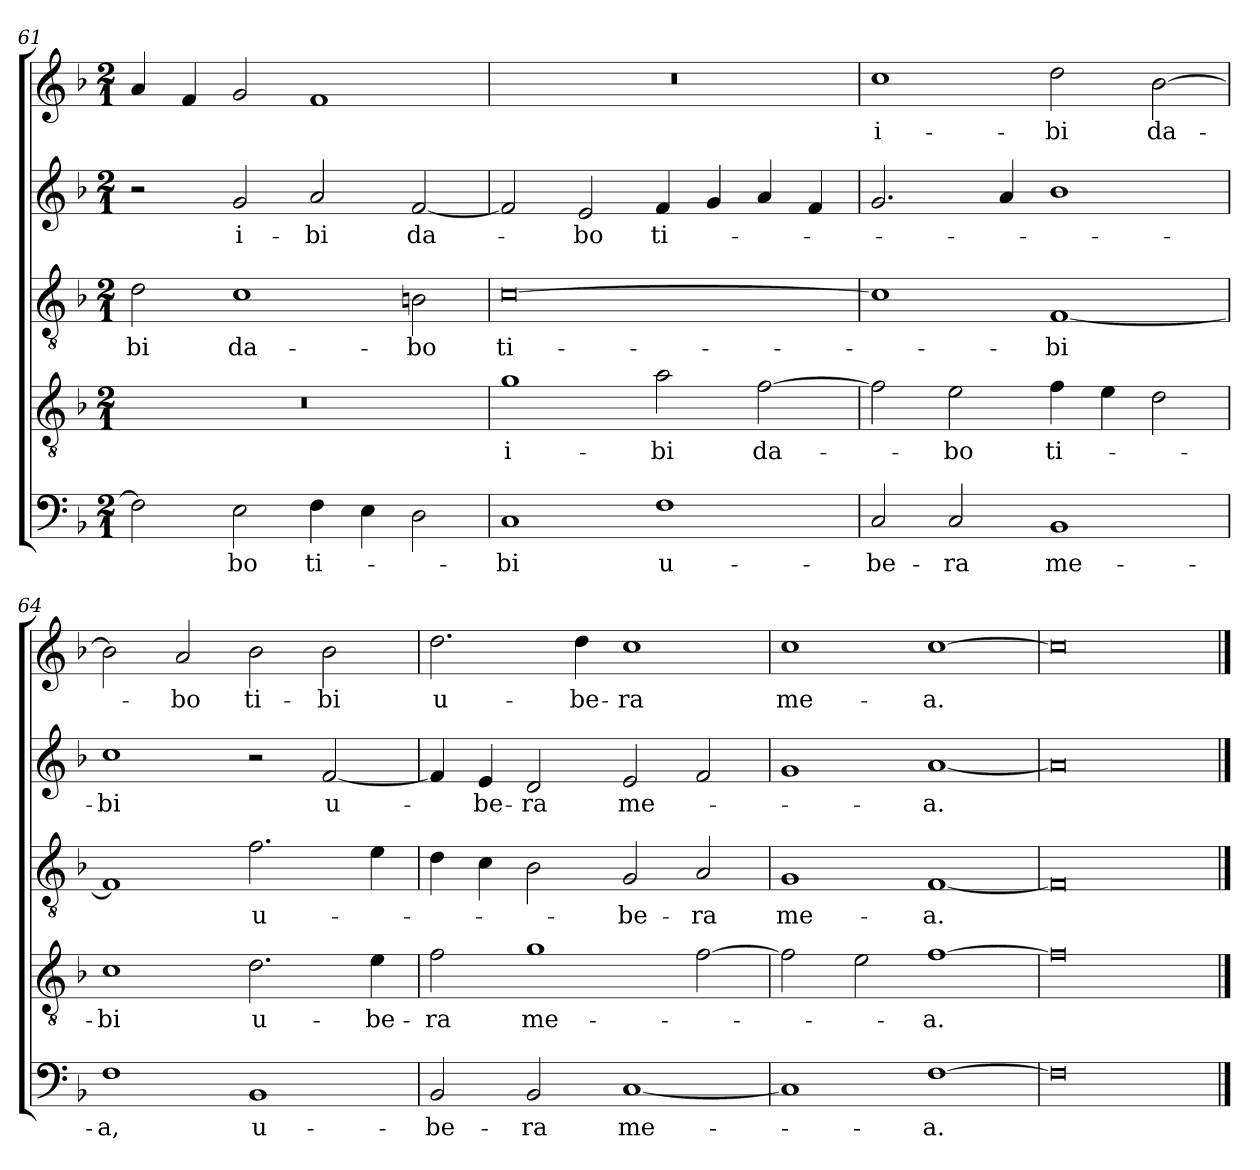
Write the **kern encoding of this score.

**kern	**text	**kern	**text	**kern	**text	**kern	**text	**kern	**text
*part5	*part5	*part4	*part4	*part3	*part3	*part2	*part2	*part1	*part1
*staff5	*staff5	*staff4	*staff4	*staff3	*staff3	*staff2	*staff2	*staff1	*staff1
!!LO:LB:g=z
*clefF4	*	*clefGv2	*	*clefGv2	*	*clefG2	*	*clefG2	*
*k[b-]	*	*k[b-]	*	*k[b-]	*	*k[b-]	*	*k[b-]	*
*F:	*	*F:	*	*F:	*	*F:	*	*F:	*
*M2/1	*	*M2/1	*	*M2/1	*	*M2/1	*	*M2/1	*
=61	=61	=61	=61	=61	=61	=61	=61	=61	=61
!	!	!	!	!	!LO:LY:b	!	!	!	!
2F\]	.	0r	.	2d\	-bi	2r	.	4a/	.
.	.	.	.	.	.	.	.	4f/	.
!	!LO:LY:b	!	!	!	!LO:LY:b	!	!LO:LY:b	!	!
2E\	-bo	.	.	1c	da-	2g/	i-	2g/	.
!	!LO:LY:b	!	!	!	!	!	!LO:LY:b	!	!
4F\	ti-	.	.	.	.	2a/	-bi	1f	.
4E\	.	.	.	.	.	.	.	.	.
!	!	!	!	!	!LO:LY:b	!	!LO:LY:b	!	!
2D\	.	.	.	2Bn\	-bo	[2f/	da-	.	.
=62	=62	=62	=62	=62	=62	=62	=62	=62	=62
!	!LO:LY:b	!	!LO:LY:b	!	!LO:LY:b	!	!	!	!
1C	-bi	1g	i-	[0c	ti-	2f/]	.	0r	.
!	!	!	!	!	!	!	!LO:LY:b	!	!
.	.	.	.	.	.	2e/	-bo	.	.
!	!LO:LY:b	!	!LO:LY:b	!	!	!	!LO:LY:b	!	!
1F	u-	2a\	-bi	.	.	4f/	ti-	.	.
.	.	.	.	.	.	4g/	.	.	.
!	!	!	!LO:LY:b	!	!	!	!	!	!
.	.	[2f\	da-	.	.	4a/	.	.	.
.	.	.	.	.	.	4f/	.	.	.
=63	=63	=63	=63	=63	=63	=63	=63	=63	=63
!	!LO:LY:b	!	!	!	!	!	!	!	!LO:LY:b
2C/	-be-	2f\]	.	1c]	.	2.g/	.	1cc	i-
!	!LO:LY:b	!	!LO:LY:b	!	!	!	!	!	!
2C/	-ra	2e\	-bo	.	.	.	.	.	.
.	.	.	.	.	.	4a/	.	.	.
!	!LO:LY:b	!	!LO:LY:b	!	!LO:LY:b	!	!	!	!LO:LY:b
1BB-	me-	4f\	ti-	[1F	-bi	1b-	.	2dd\	-bi
.	.	4e\	.	.	.	.	.	.	.
!	!	!	!	!	!	!	!	!	!LO:LY:b
.	.	2d\	.	.	.	.	.	[2b-\	da-
=64	=64	=64	=64	=64	=64	=64	=64	=64	=64
!	!LO:LY:b	!	!LO:LY:b	!	!	!	!LO:LY:b	!	!
1F	-a,	1c	-bi	1F]	.	1cc	-bi	2b-\]	.
!	!	!	!	!	!	!	!	!	!LO:LY:b
.	.	.	.	.	.	.	.	2a/	-bo
!	!LO:LY:b	!	!LO:LY:b	!	!LO:LY:b	!	!	!	!LO:LY:b
1BB-	u-	2.d\	u-	2.f\	u-	2r	.	2b-\	ti-
!	!	!	!	!	!	!	!LO:LY:b	!	!LO:LY:b
.	.	.	.	.	.	[2f/	u-	2b-\	-bi
!	!	!	!LO:LY:b	!	!	!	!	!	!
.	.	4e\	-be-	4e\	.	.	.	.	.
=65	=65	=65	=65	=65	=65	=65	=65	=65	=65
!	!LO:LY:b	!	!LO:LY:b	!	!	!	!	!	!LO:LY:b
2BB-/	-be-	2f\	-ra	4d\	.	4f/]	.	2.dd\	u-
!	!	!	!	!	!	!	!LO:LY:b	!	!
.	.	.	.	4c\	.	4e/	-be-	.	.
!	!LO:LY:b	!	!LO:LY:b	!	!	!	!LO:LY:b	!	!
2BB-/	-ra	1g	me-	2B-\	.	2d/	-ra	.	.
!	!	!	!	!	!	!	!	!	!LO:LY:b
.	.	.	.	.	.	.	.	4dd\	-be-
!	!LO:LY:b	!	!	!	!LO:LY:b	!	!LO:LY:b	!	!LO:LY:b
[1C	me-	.	.	2G/	-be-	2e/	me-	1cc	-ra
!	!	!	!	!	!LO:LY:b	!	!	!	!
.	.	[2f\	.	2A/	-ra	2f/	.	.	.
=66	=66	=66	=66	=66	=66	=66	=66	=66	=66
!	!	!	!	!	!LO:LY:b	!	!	!	!LO:LY:b
1C]	.	2f\]	.	1G	me-	1g	.	1cc	me-
.	.	2e\	.	.	.	.	.	.	.
!	!LO:LY:b	!	!LO:LY:b	!	!LO:LY:b	!	!LO:LY:b	!	!LO:LY:b
[1F	-a.	[1f	-a.	[1F	-a.	[1a	-a.	[1cc	-a.
=67	=67	=67	=67	=67	=67	=67	=67	=67	=67
0F]	.	0f]	.	0F]	.	0a]	.	0cc]	.
==	==	==	==	==	==	==	==	==	==
*-	*-	*-	*-	*-	*-	*-	*-	*-	*-
